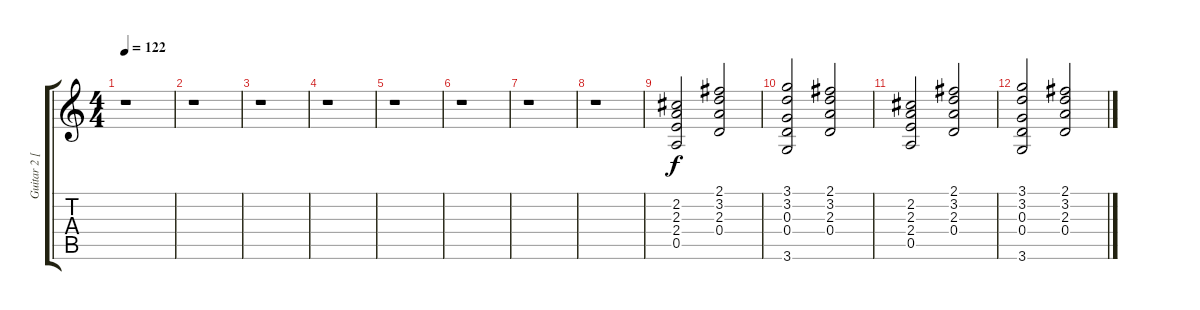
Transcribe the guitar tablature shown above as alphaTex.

\track ("Guitar 2 [acoustic]" "Guitar 2 [") {instrument acousticguitarnylon}
\staff {score tabs}
\tuning (E4 B3 G3 D3 A2 E2) {hide}
\ts (4 4)
\tempo 122
\clef g2
\ks c
r.1{dy f instrument acousticguitarnylon} |
r.1 |
r.1 |
r.1 |
r.1 |
r.1 |
r.1 |
r.1 |
(2.2 2.3 2.4 0.5).2 (2.1 3.2 2.3 0.4).2 |
(3.1 3.2 0.3 0.4 3.6).2 (2.1 3.2 2.3 0.4).2 |
(2.2 2.3 2.4 0.5).2 (2.1 3.2 2.3 0.4).2 |
(3.1 3.2 0.3 0.4 3.6).2 (2.1 3.2 2.3 0.4).2
